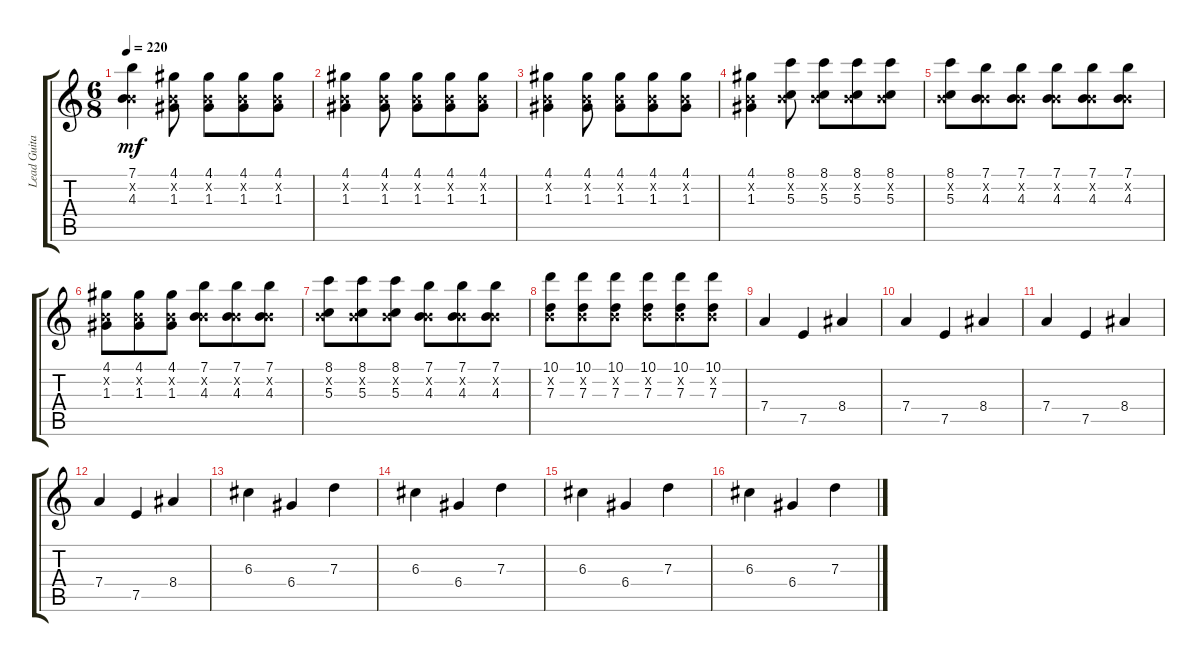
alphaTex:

\track ("Lead Guitar" "Lead Guita") {instrument acousticguitarsteel}
\staff {score tabs}
\tuning (E4 B3 G3 D3 A2 E2) {hide}
\ts (6 8)
\tempo 220
\clef g2
\ks c
(7.1 0.2{x} 4.3).4{dy mf} (4.1 0.2{x} 1.3).8 (4.1 0.2{x} 1.3).8 (4.1 0.2{x} 1.3).8 (4.1 0.2{x} 1.3).8 |
(4.1 0.2{x} 1.3).4 (4.1 0.2{x} 1.3).8 (4.1 0.2{x} 1.3).8 (4.1 0.2{x} 1.3).8 (4.1 0.2{x} 1.3).8 |
(4.1 0.2{x} 1.3).4 (4.1 0.2{x} 1.3).8 (4.1 0.2{x} 1.3).8 (4.1 0.2{x} 1.3).8 (4.1 0.2{x} 1.3).8 |
(4.1 0.2{x} 1.3).4 (8.1 0.2{x} 5.3).8 (8.1 0.2{x} 5.3).8 (8.1 0.2{x} 5.3).8 (8.1 0.2{x} 5.3).8 |
(8.1 0.2{x} 5.3).8 (7.1 0.2{x} 4.3).8 (7.1 0.2{x} 4.3).8 (7.1 0.2{x} 4.3).8 (7.1 0.2{x} 4.3).8 (7.1 0.2{x} 4.3).8 |
(4.1 0.2{x} 1.3).8 (4.1 0.2{x} 1.3).8 (4.1 0.2{x} 1.3).8 (7.1 0.2{x} 4.3).8 (7.1 0.2{x} 4.3).8 (7.1 0.2{x} 4.3).8 |
(8.1 0.2{x} 5.3).8 (8.1 0.2{x} 5.3).8 (8.1 0.2{x} 5.3).8 (7.1 0.2{x} 4.3).8 (7.1 0.2{x} 4.3).8 (7.1 0.2{x} 4.3).8 |
(10.1 0.2{x} 7.3).8 (10.1 0.2{x} 7.3).8 (10.1 0.2{x} 7.3).8 (10.1 0.2{x} 7.3).8 (10.1 0.2{x} 7.3).8 (10.1 0.2{x} 7.3).8 |
7.4.4 7.5.4 8.4.4 |
7.4.4 7.5.4 8.4.4 |
7.4.4 7.5.4 8.4.4 |
7.4.4 7.5.4 8.4.4 |
6.3.4 6.4.4 7.3.4 |
6.3.4 6.4.4 7.3.4 |
6.3.4 6.4.4 7.3.4 |
6.3.4 6.4.4 7.3.4
